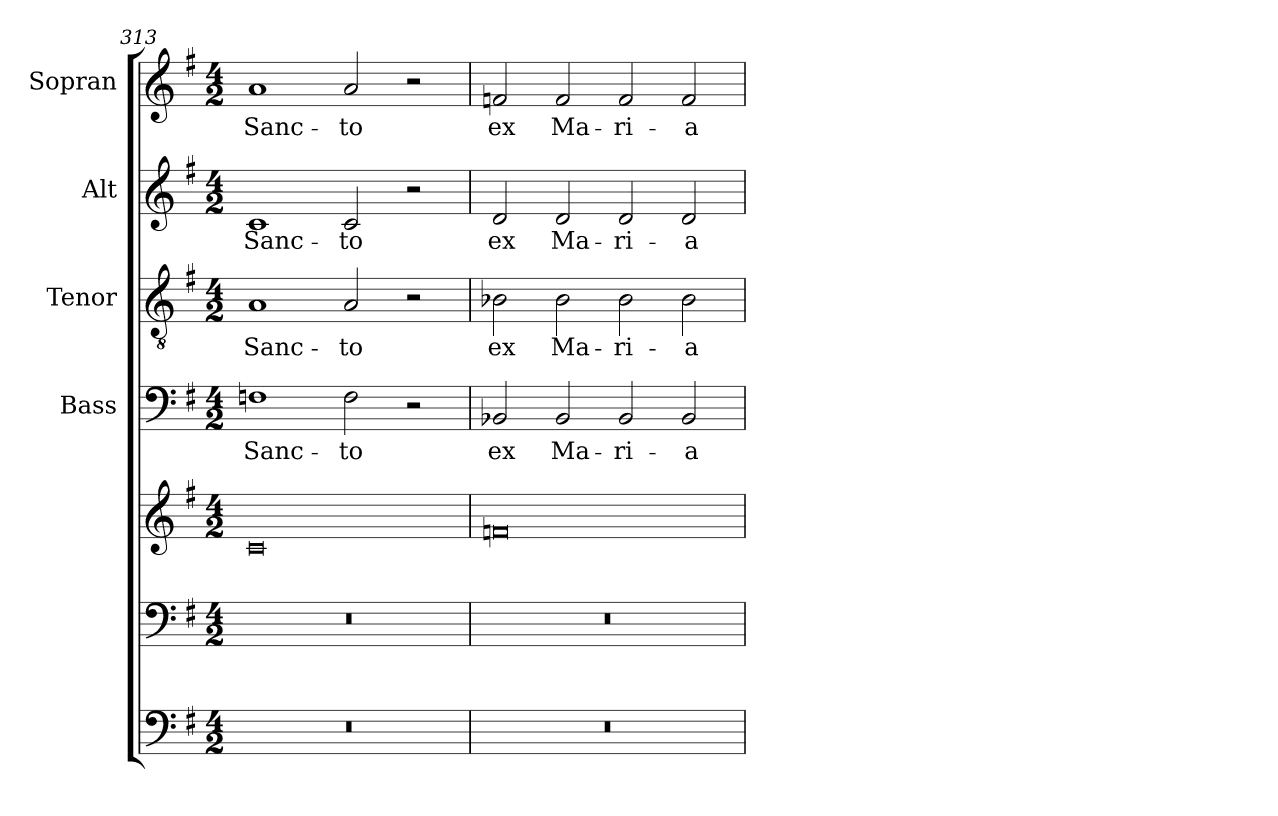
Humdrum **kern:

**kern	**kern	**kern	**kern	**text	**kern	**text	**kern	**text	**kern	**text
*part6	*part5	*part5	*part4	*part4	*part3	*part3	*part2	*part2	*part1	*part1
*staff7	*staff6	*staff5	*staff4	*staff4	*staff3	*staff3	*staff2	*staff2	*staff1	*staff1
*	*	*	*I"Bass	*	*I"Tenor	*	*I"Alt	*	*I"Sopran	*
*	*	*	*I'B.	*	*I'T.	*	*I'A.	*	*I'S.	*
!!LO:PB:g=z
*clefF4	*clefF4	*clefG2	*clefF4	*	*clefGv2	*	*clefG2	*	*clefG2	*
*k[f#]	*k[f#]	*k[f#]	*k[f#]	*	*k[f#]	*	*k[f#]	*	*k[f#]	*
*G:	*G:	*G:	*G:	*	*G:	*	*G:	*	*G:	*
*M4/2	*M4/2	*M4/2	*M4/2	*	*M4/2	*	*M4/2	*	*M4/2	*
=313	=313	=313	=313	=313	=313	=313	=313	=313	=313	=313
!	!	!	!	!LO:LY:b	!	!LO:LY:b	!	!LO:LY:b	!	!LO:LY:b
0r	0r	0c	1Fn	Sanc-	1A	Sanc-	1c	Sanc-	1a	Sanc-
!	!	!	!	!LO:LY:b	!	!LO:LY:b	!	!LO:LY:b	!	!LO:LY:b
.	.	.	2F\	-to	2A/	-to	2c/	-to	2a/	-to
.	.	.	2r	.	2r	.	2r	.	2r	.
=314	=314	=314	=314	=314	=314	=314	=314	=314	=314	=314
!	!	!	!	!LO:LY:b	!	!LO:LY:b	!	!LO:LY:b	!	!LO:LY:b
0r	0r	0fn	2BB-X/	ex	2B-X\	ex	2d/	ex	2fn/	ex
!	!	!	!	!LO:LY:b	!	!LO:LY:b	!	!LO:LY:b	!	!LO:LY:b
.	.	.	2BB-/	Ma-	2B-\	Ma-	2d/	Ma-	2f/	Ma-
!	!	!	!	!LO:LY:b	!	!LO:LY:b	!	!LO:LY:b	!	!LO:LY:b
.	.	.	2BB-/	-ri-	2B-\	-ri-	2d/	-ri-	2f/	-ri-
!	!	!	!	!LO:LY:b	!	!LO:LY:b	!	!LO:LY:b	!	!LO:LY:b
.	.	.	2BB-/	-a	2B-\	-a	2d/	-a	2f/	-a
=	=	=	=	=	=	=	=	=	=	=
*-	*-	*-	*-	*-	*-	*-	*-	*-	*-	*-
